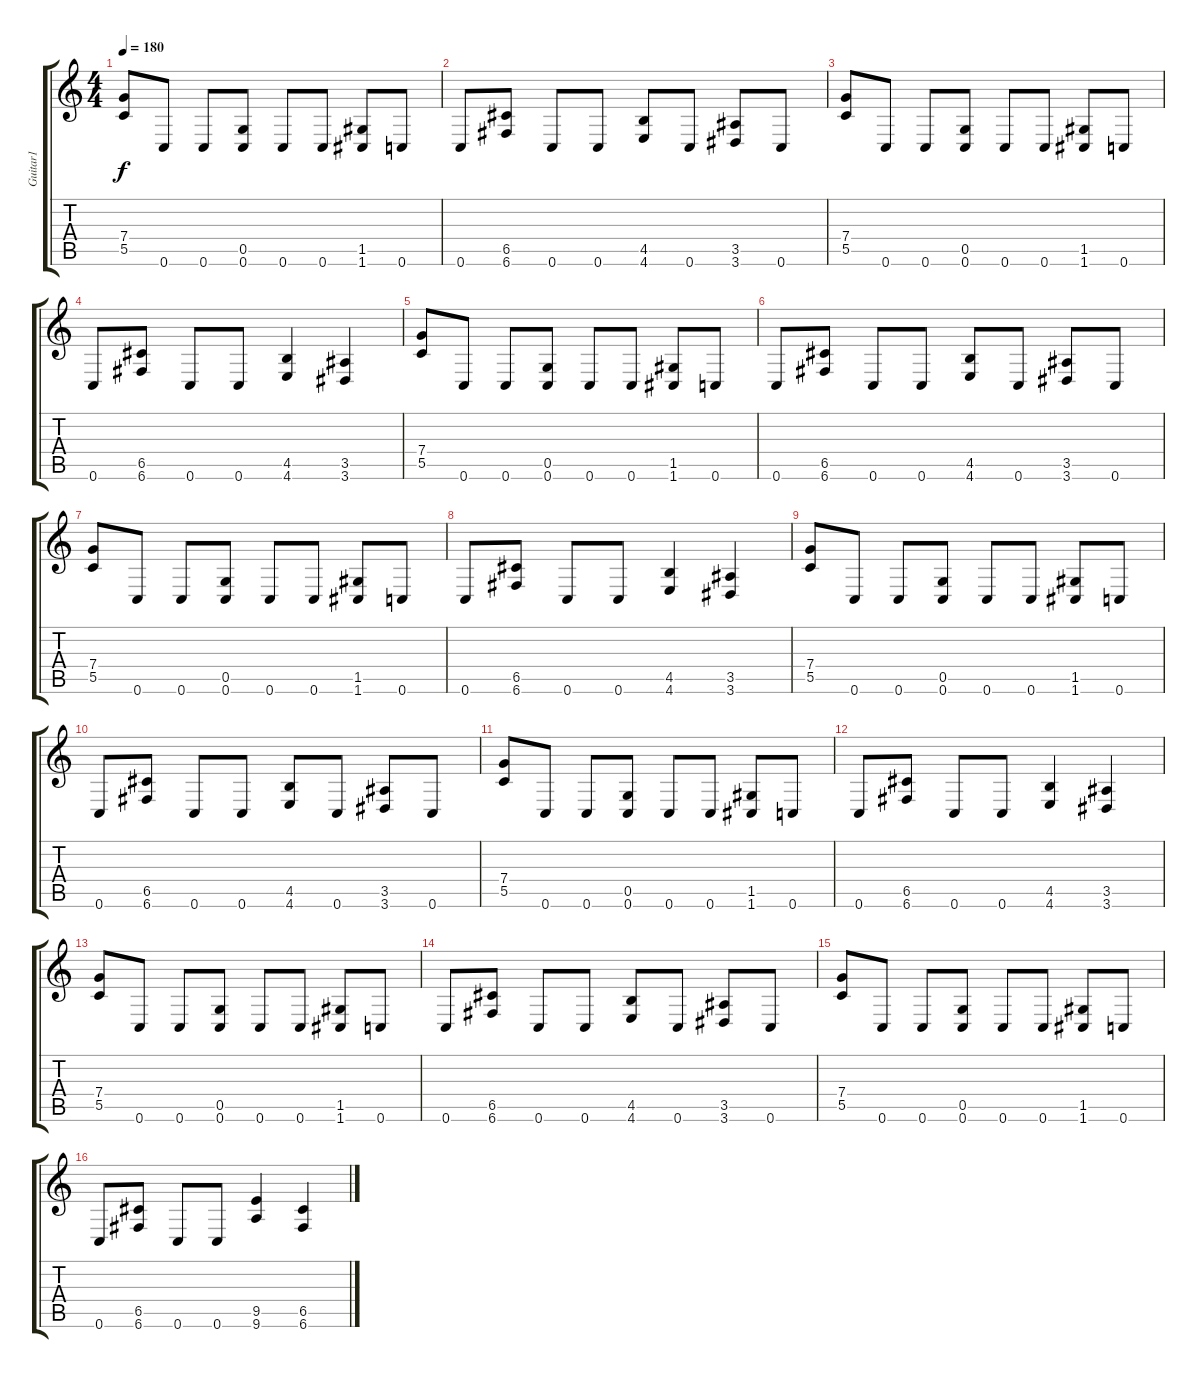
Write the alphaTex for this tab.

\track ("Guitar1" "Guitar1") {instrument distortionguitar}
\staff {score tabs}
\tuning (D4 A3 F3 C3 G2 C2) {hide}
\ts (4 4)
\tempo 180
\clef g2
\ks c
(7.4 5.5).8{dy f} 0.6.8 0.6.8 (0.5 0.6).8 0.6.8 0.6.8 (1.5 1.6).8 0.6.8 |
0.6.8 (6.5 6.6).8 0.6.8 0.6.8 (4.5 4.6).8 0.6.8 (3.5 3.6).8 0.6.8 |
(7.4 5.5).8 0.6.8 0.6.8 (0.5 0.6).8 0.6.8 0.6.8 (1.5 1.6).8 0.6.8 |
0.6.8 (6.5 6.6).8 0.6.8 0.6.8 (4.5 4.6).4 (3.5 3.6).4 |
(7.4 5.5).8 0.6.8 0.6.8 (0.5 0.6).8 0.6.8 0.6.8 (1.5 1.6).8 0.6.8 |
0.6.8 (6.5 6.6).8 0.6.8 0.6.8 (4.5 4.6).8 0.6.8 (3.5 3.6).8 0.6.8 |
(7.4 5.5).8 0.6.8 0.6.8 (0.5 0.6).8 0.6.8 0.6.8 (1.5 1.6).8 0.6.8 |
0.6.8 (6.5 6.6).8 0.6.8 0.6.8 (4.5 4.6).4 (3.5 3.6).4 |
(7.4 5.5).8 0.6.8 0.6.8 (0.5 0.6).8 0.6.8 0.6.8 (1.5 1.6).8 0.6.8 |
0.6.8 (6.5 6.6).8 0.6.8 0.6.8 (4.5 4.6).8 0.6.8 (3.5 3.6).8 0.6.8 |
(7.4 5.5).8 0.6.8 0.6.8 (0.5 0.6).8 0.6.8 0.6.8 (1.5 1.6).8 0.6.8 |
0.6.8 (6.5 6.6).8 0.6.8 0.6.8 (4.5 4.6).4 (3.5 3.6).4 |
(7.4 5.5).8 0.6.8 0.6.8 (0.5 0.6).8 0.6.8 0.6.8 (1.5 1.6).8 0.6.8 |
0.6.8 (6.5 6.6).8 0.6.8 0.6.8 (4.5 4.6).8 0.6.8 (3.5 3.6).8 0.6.8 |
(7.4 5.5).8 0.6.8 0.6.8 (0.5 0.6).8 0.6.8 0.6.8 (1.5 1.6).8 0.6.8 |
0.6.8 (6.5 6.6).8 0.6.8 0.6.8 (9.5 9.6).4 (6.5 6.6).4
